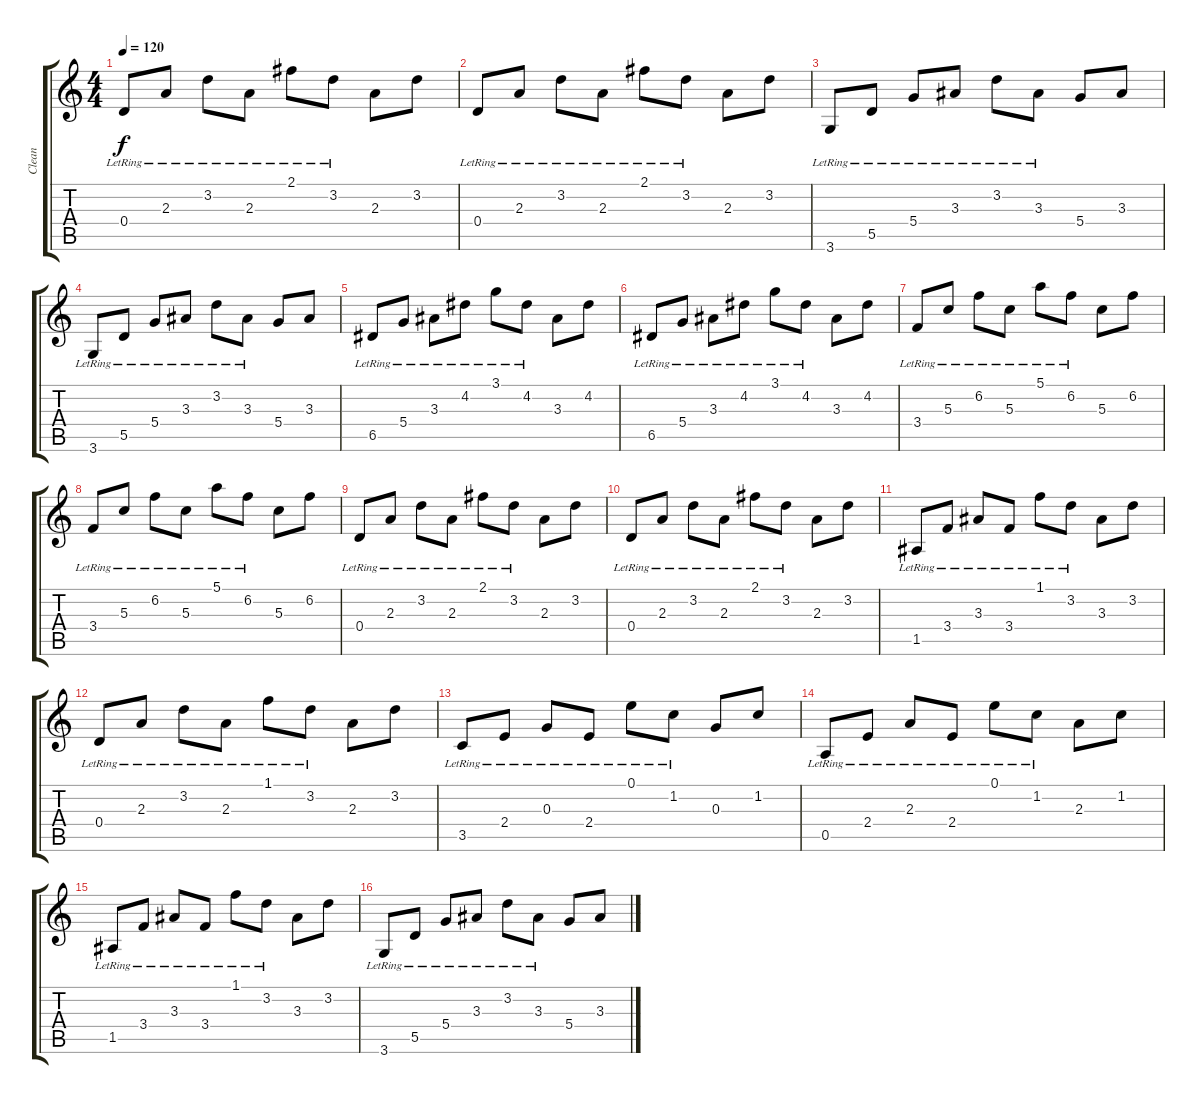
\track ("Clean" "Clean") {instrument electricguitarclean}
\staff {score tabs}
\tuning (E4 B3 G3 D3 A2 E2) {hide}
\ts (4 4)
\tempo 120
\clef g2
\ks c
0.4{lr}.8{dy f} 2.3{lr}.8 3.2{lr}.8 2.3{lr}.8 2.1{lr}.8 3.2{lr}.8 2.3.8 3.2.8 |
0.4{lr}.8 2.3{lr}.8 3.2{lr}.8 2.3{lr}.8 2.1{lr}.8 3.2{lr}.8 2.3.8 3.2.8 |
3.6{lr}.8{instrument electricguitarclean} 5.5{lr}.8 5.4{lr}.8 3.3{lr}.8 3.2{lr}.8 3.3{lr}.8 5.4.8 3.3.8 |
3.6{lr}.8{instrument electricguitarclean} 5.5{lr}.8 5.4{lr}.8 3.3{lr}.8 3.2{lr}.8 3.3{lr}.8 5.4.8 3.3.8 |
6.5{lr}.8 5.4{lr}.8 3.3{lr}.8 4.2{lr}.8 3.1{lr}.8 4.2{lr}.8 3.3.8 4.2.8 |
6.5{lr}.8 5.4{lr}.8 3.3{lr}.8 4.2{lr}.8 3.1{lr}.8 4.2{lr}.8 3.3.8 4.2.8 |
3.4{lr}.8 5.3{lr}.8 6.2{lr}.8 5.3{lr}.8 5.1{lr}.8 6.2{lr}.8 5.3.8 6.2.8 |
3.4{lr}.8 5.3{lr}.8 6.2{lr}.8 5.3{lr}.8 5.1{lr}.8 6.2{lr}.8 5.3.8 6.2.8 |
0.4{lr}.8 2.3{lr}.8 3.2{lr}.8 2.3{lr}.8 2.1{lr}.8 3.2{lr}.8 2.3.8 3.2.8 |
0.4{lr}.8 2.3{lr}.8 3.2{lr}.8 2.3{lr}.8 2.1{lr}.8 3.2{lr}.8 2.3.8 3.2.8 |
1.5{lr}.8 3.4{lr}.8 3.3{lr}.8 3.4{lr}.8 1.1{lr}.8 3.2{lr}.8 3.3.8 3.2.8 |
0.4{lr}.8 2.3{lr}.8 3.2{lr}.8 2.3{lr}.8 1.1{lr}.8 3.2{lr}.8 2.3.8 3.2.8 |
3.5{lr}.8 2.4{lr}.8 0.3{lr}.8 2.4{lr}.8 0.1{lr}.8 1.2{lr}.8 0.3.8 1.2.8 |
0.5{lr}.8 2.4{lr}.8 2.3{lr}.8 2.4{lr}.8 0.1{lr}.8 1.2{lr}.8 2.3.8 1.2.8 |
1.5{lr}.8 3.4{lr}.8 3.3{lr}.8 3.4{lr}.8 1.1{lr}.8 3.2{lr}.8 3.3.8 3.2.8 |
3.6{lr}.8{instrument electricguitarclean} 5.5{lr}.8 5.4{lr}.8 3.3{lr}.8 3.2{lr}.8 3.3{lr}.8 5.4.8 3.3.8
